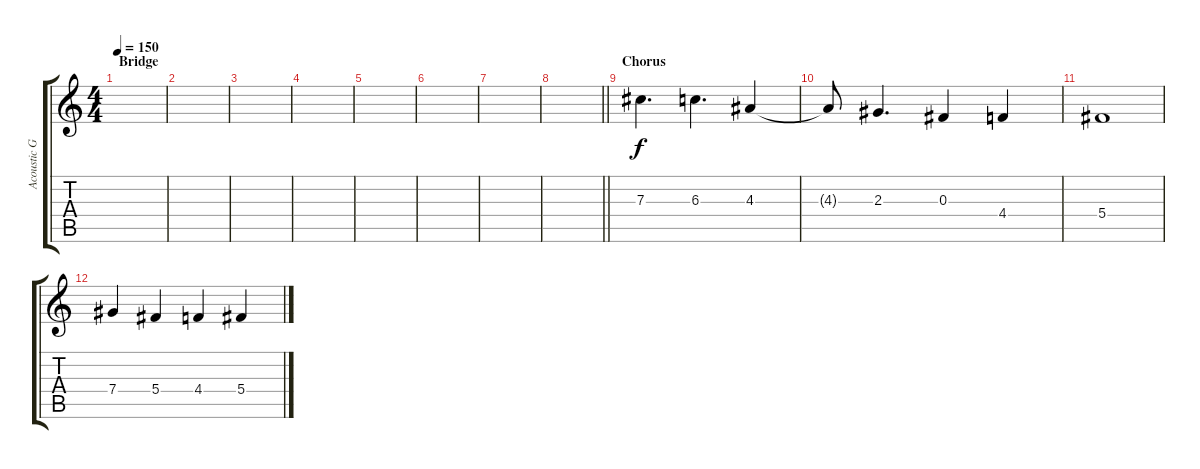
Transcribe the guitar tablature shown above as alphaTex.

\track ("Acoustic Guitar" "Acoustic G") {instrument acousticguitarsteel}
\staff {score tabs}
\tuning (Eb4 Bb3 Gb3 Db3 Ab2 Eb2) {hide}
\ts (4 4)
\section ("" "Bridge")
\tempo 150
\clef g2
\ks c
|
|
|
|
|
|
|
\barLineRight lightlight
|
\section ("" "Chorus")
7.3.4{d volume 7} 6.3.4{d} 4.3.4 |
4.3{t}.8 2.3.4{d} 0.3.4 4.4.4 |
5.4.1 |
7.4.4 5.4.4 4.4.4 5.4.4
